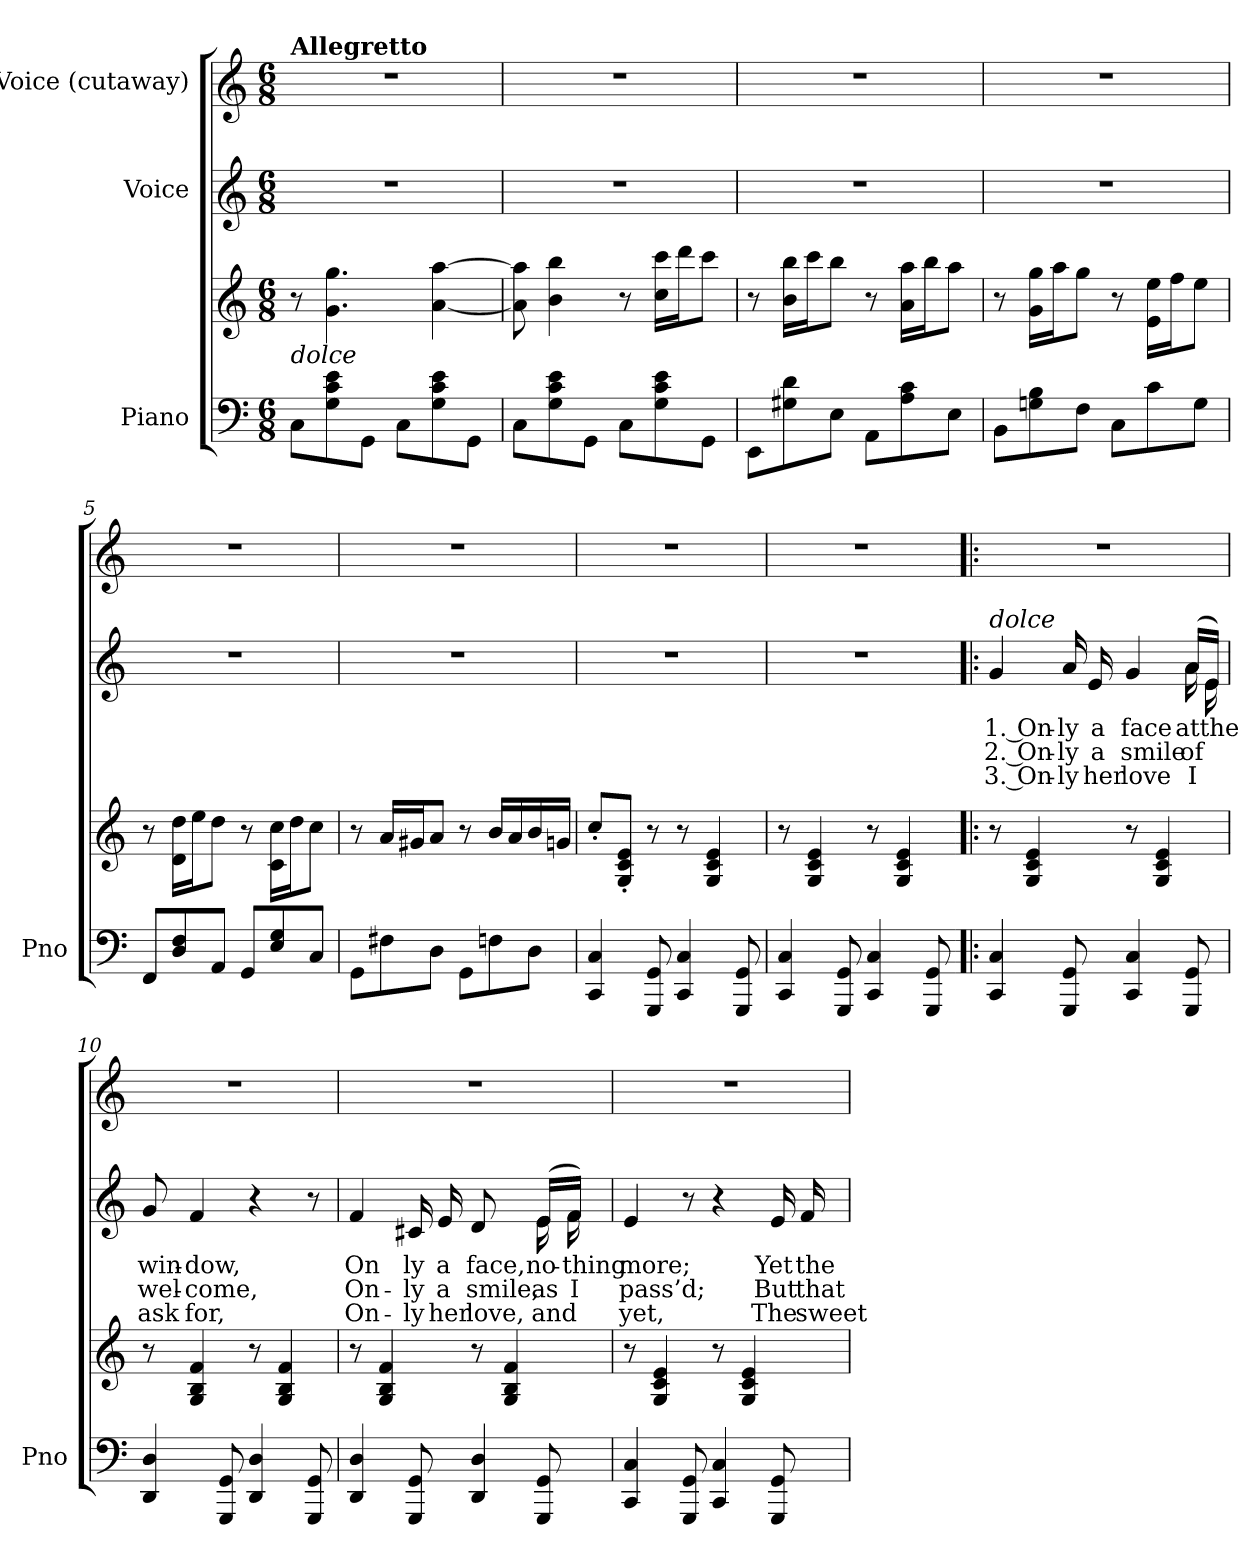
**kern	**kern	**kern	**text	**text	**text	**kern
*part3	*part3	*part2	*part2	*part2	*part2	*part1
*staff4	*staff3	*staff2	*staff2	*staff2	*staff2	*staff1
*I"Piano	*	*I"Voice	*	*	*	*I"Voice (cutaway)
*I'Pno	*	*	*	*	*	*
*	*	*	*	*	*	*stria5
*clefF4	*clefG2	*clefG2	*	*	*	*clefG2
*k[]	*k[]	*k[]	*	*	*	*k[]
*M6/8	*M6/8	*M6/8	*	*	*	*M6/8
=1	=1	=1	=1	=1	=1	=1
!	!	!	!	!	!	!LO:TX:a:B:t=Allegretto
!LO:TX:i:t=dolce	!	!	!	!	!	!
8C\L	8r	2.r	.	.	.	2.r
8G\ 8c\ 8e\	4.g\ 4.gg\	.	.	.	.	.
8GG\J	.	.	.	.	.	.
8C\L	.	.	.	.	.	.
8G\ 8c\ 8e\	[4a\ [4aa\	.	.	.	.	.
8GG\J	.	.	.	.	.	.
=2	=2	=2	=2	=2	=2	=2
8C\L	8a\] 8aa\]	2.r	.	.	.	2.r
8G\ 8c\ 8e\	4b\ 4bb\	.	.	.	.	.
8GG\J	.	.	.	.	.	.
8C\L	8r	.	.	.	.	.
8G\ 8c\ 8e\	16cc\ 16ccc\LL	.	.	.	.	.
.	16ddd\J	.	.	.	.	.
8GG\J	8ccc\J	.	.	.	.	.
=3	=3	=3	=3	=3	=3	=3
8EE\L	8r	2.r	.	.	.	2.r
8G#X\ 8d\	16b\ 16bb\LL	.	.	.	.	.
.	16ccc\J	.	.	.	.	.
8E\J	8bb\J	.	.	.	.	.
8AA\L	8r	.	.	.	.	.
8A\ 8c\	16a\ 16aa\LL	.	.	.	.	.
.	16bb\J	.	.	.	.	.
8E\J	8aa\J	.	.	.	.	.
=4	=4	=4	=4	=4	=4	=4
8BB\L	8r	2.r	.	.	.	2.r
8Gn\ 8B\	16g\ 16gg\LL	.	.	.	.	.
.	16aa\J	.	.	.	.	.
8F\J	8gg\J	.	.	.	.	.
8C\L	8r	.	.	.	.	.
8c\	16e\ 16ee\LL	.	.	.	.	.
.	16ff\J	.	.	.	.	.
8G\J	8ee\J	.	.	.	.	.
=5	=5	=5	=5	=5	=5	=5
8FF/L	8r	2.r	.	.	.	2.r
8D/ 8F/	16d\ 16dd\LL	.	.	.	.	.
.	16ee\J	.	.	.	.	.
8AA/J	8dd\J	.	.	.	.	.
8GG/L	8r	.	.	.	.	.
8E/ 8G/	16c\ 16cc\LL	.	.	.	.	.
.	16dd\J	.	.	.	.	.
8C/J	8cc\J	.	.	.	.	.
=6	=6	=6	=6	=6	=6	=6
8GG\L	8r	2.r	.	.	.	2.r
8F#X\	16a/LL	.	.	.	.	.
.	16g#X/J	.	.	.	.	.
8D\J	8a/J	.	.	.	.	.
8GG\L	8r	.	.	.	.	.
8Fn\	16b/LL	.	.	.	.	.
.	16a/	.	.	.	.	.
8D\J	16b/	.	.	.	.	.
.	16gn/JJ	.	.	.	.	.
=7	=7	=7	=7	=7	=7	=7
4CC/ 4C/	8cc'/L	2.r	.	.	.	2.r
.	8G/' 8c/' 8e/'J	.	.	.	.	.
8GGG/ 8GG/	8r	.	.	.	.	.
4CC/ 4C/	8r	.	.	.	.	.
.	4G/ 4c/ 4e/	.	.	.	.	.
8GGG/ 8GG/	.	.	.	.	.	.
=8	=8	=8	=8	=8	=8	=8
4CC/ 4C/	8r	2.r	.	.	.	2.r
.	4G/ 4c/ 4e/	.	.	.	.	.
8GGG/ 8GG/	.	.	.	.	.	.
4CC/ 4C/	8r	.	.	.	.	.
.	4G/ 4c/ 4e/	.	.	.	.	.
8GGG/ 8GG/	.	.	.	.	.	.
=9!|:	=9!|:	=9!|:	=9!|:	=9!|:	=9!|:	=9!|:
*	*	*^	*	*	*	*
!	!	!LO:TX:i:t=dolce	!	!	!	!	!
4CC/ 4C/	8r	4g/	4ryy	1. On-	2. On-	3. On-	2.r
.	4G/ 4c/ 4e/	.	.	.	.	.	.
8GGG/ 8GG/	.	16a/	8ryy	-ly	-ly	-ly	.
.	.	16e/	.	a	a	her	.
4CC/ 4C/	8r	4g/	4ryy	face	smile	love	.
.	4G/ 4c/ 4e/	.	.	.	.	.	.
8GGG/ 8GG/	.	(16a/LL	16a\	at	of	I	.
.	.	16e/JJ)	16e\	the	.	.	.
*	*	*v	*v	*	*	*	*
=10	=10	=10	=10	=10	=10	=10
4DD/ 4D/	8r	8g/	win-	wel-	ask	2.r
.	4G/ 4B/ 4f/	4f/	-dow,	-come,	for,	.
8GGG/ 8GG/	.	.	.	.	.	.
4DD/ 4D/	8r	4r	.	.	.	.
.	4G/ 4B/ 4f/	.	.	.	.	.
8GGG/ 8GG/	.	8r	.	.	.	.
=11	=11	=11	=11	=11	=11	=11
*	*	*^	*	*	*	*
4DD/ 4D/	8r	4f/	4ryy	On	On-	On-	2.r
.	4G/ 4B/ 4f/	.	.	.	.	.	.
8GGG/ 8GG/	.	16c#X/	8ryy	-ly	-ly	-ly	.
.	.	16e/	.	a	a	her	.
4DD/ 4D/	8r	8d/	4ryy	face,	smile,	love,	.
.	4G/ 4B/ 4f/	8ryy	.	.	.	.	.
8GGG/ 8GG/	.	(16e/LL	16e\	no-	as	and	.
.	.	16f/JJ)	16f\	-thing	I	.	.
*	*	*v	*v	*	*	*	*
=12	=12	=12	=12	=12	=12	=12
4CC/ 4C/	8r	4e/	more;	pass’d;	yet,	2.r
.	4G/ 4c/ 4e/	.	.	.	.	.
8GGG/ 8GG/	.	8r	.	.	.	.
4CC/ 4C/	8r	4r	.	.	.	.
.	4G/ 4c/ 4e/	.	.	.	.	.
8GGG/ 8GG/	.	16e/	Yet	But	The	.
.	.	16f/	the	that	sweet	.
=	=	=	=	=	=	=
*-	*-	*-	*-	*-	*-	*-
